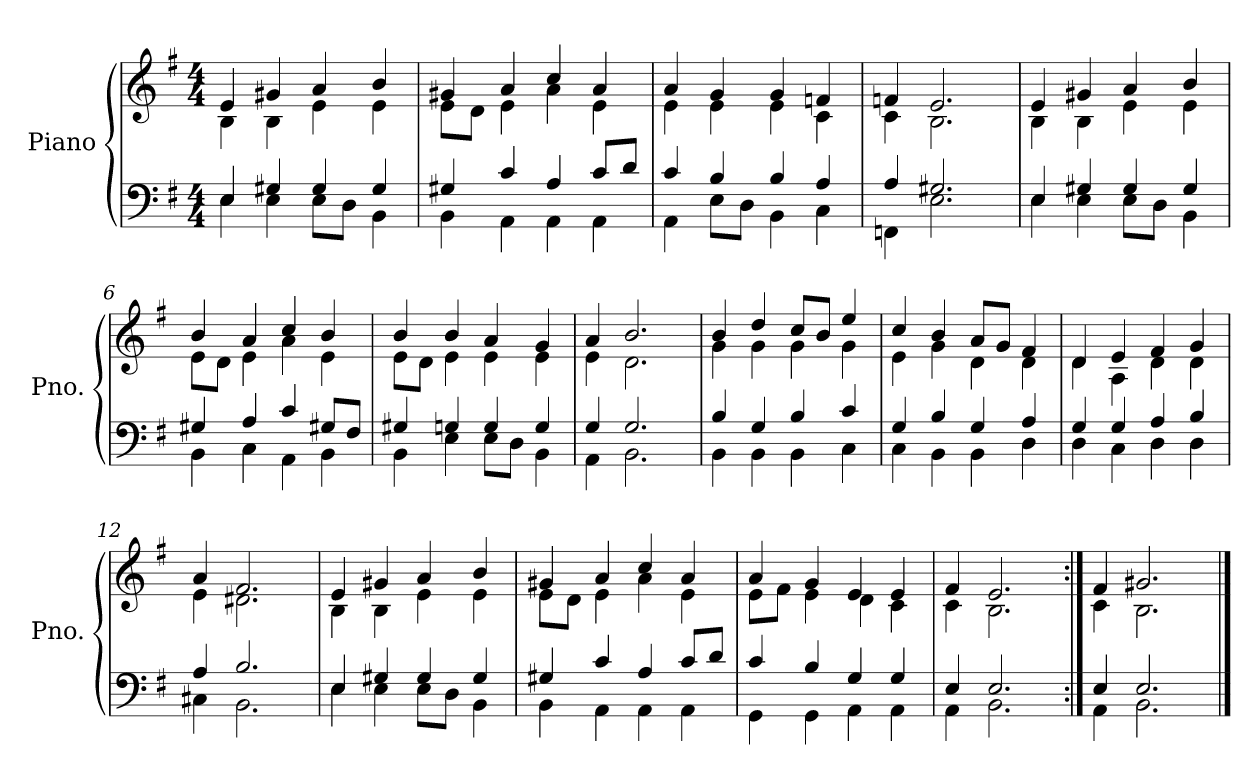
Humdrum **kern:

**kern	**kern
*part1	*part1
*staff2	*staff1
*I"Piano	*
*I'Pno.	*
*clefF4	*clefG2
*k[f#]	*k[f#]
*M4/4	*M4/4
*MM90	*MM90
=1	=1
*^	*^
4E/	4E\	4e/	4B\
4G#X/	4E\	4g#X/	4B\
4G#/	8E\L	4a/	4e\
.	8D\J	.	.
4G#/	4BB\	4b/	4e\
=2	=2	=2	=2
4G#X/	4BB\	4g#X/	8e\L
.	.	.	8d\J
4c/	4AA\	4a/	4e\
4A/	4AA\	4cc/	4a\
8c/L	4AA\	4a/	4e\
8d/J	.	.	.
=3	=3	=3	=3
4c/	4AA\	4a/	4e\
4B/	8E\L	4g/	4e\
.	8D\J	.	.
4B/	4BB\	4g/	4e\
4A/	4C\	4fn/	4c\
=4	=4	=4	=4
4A/	4FFn\	4fn/	4c\
2.G#X/	2.E\	2.e/	2.B\
=5	=5	=5	=5
4E/	4E\	4e/	4B\
4G#X/	4E\	4g#X/	4B\
4G#/	8E\L	4a/	4e\
.	8D\J	.	.
4G#/	4BB\	4b/	4e\
=6	=6	=6	=6
4G#X/	4BB\	4b/	8e\L
.	.	.	8d\J
4A/	4C\	4a/	4e\
4c/	4AA\	4cc/	4a\
8G#X/L	4BB\	4b/	4e\
8F#/J	.	.	.
!!LO:LB:g=z	!!
=7	=7	=7	=7
4G#X/	4BB\	4b/	8e\L
.	.	.	8d\J
4Gn/	4E\	4b/	4e\
4G/	8E\L	4a/	4e\
.	8D\J	.	.
4G/	4BB\	4g/	4e\
=8	=8	=8	=8
4G/	4AA\	4a/	4e\
2.G/	2.BB\	2.b/	2.d\
=9	=9	=9	=9
4B/	4BB\	4b/	4g\
4G/	4BB\	4dd/	4g\
4B/	4BB\	8cc/L	4g\
.	.	8b/J	.
4c/	4C\	4ee/	4g\
=10	=10	=10	=10
4G/	4C\	4cc/	4e\
4B/	4BB\	4b/	4g\
4G/	4BB\	8a/L	4d\
.	.	8g/J	.
4A/	4D\	4f#/	4d\
=11	=11	=11	=11
4G/	4D\	4d/	4d\
4G/	4C\	4e/	4A\
4A/	4D\	4f#/	4d\
4B/	4D\	4g/	4d\
=12	=12	=12	=12
4A/	4C#X\	4a/	4e\
2.B/	2.BB\	2.f#/	2.d#X\
=13	=13	=13	=13
4E/	4E\	4e/	4B\
4G#X/	4E\	4g#X/	4B\
4G#/	8E\L	4a/	4e\
.	8D\J	.	.
4G#/	4BB\	4b/	4e\
!!LO:LB:g=z	!!
=14	=14	=14	=14
4G#X/	4BB\	4g#X/	8e\L
.	.	.	8d\J
4c/	4AA\	4a/	4e\
4A/	4AA\	4cc/	4a\
8c/L	4AA\	4a/	4e\
8d/J	.	.	.
=15	=15	=15	=15
4c/	4GG\	4a/	8e\L
.	.	.	8f#\J
4B/	4GG\	4g/	4e\
4G/	4AA\	4e/	4d\
4G/	4AA\	4e/	4c\
=16	=16	=16	=16
4E/	4AA\	4f#/	4c\
2.E/	2.BB\	2.e/	2.B\
=17:|!	=17:|!	=17:|!	=17:|!
4E/	4AA\	4f#/	4c\
2.E/	2.BB\	2.g#X/	2.B\
*v	*v	*	*
*	*v	*v
==	==
*-	*-
